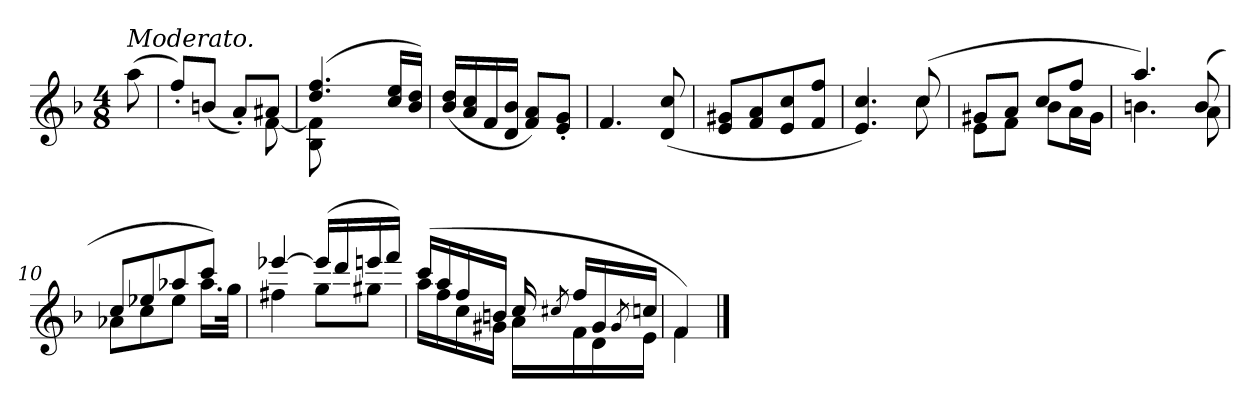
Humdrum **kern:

**kern
*part1
*staff1
*clefG2
*k[b-]
*F:
*M4/8
=1
!LO:TX:a:i:t=Moderato.
(>8aa\
=2
*^
8ff'>/L)	4ryy
(8bn/J	.
8a'>/L)	8ryy
8a#X/J	[<8f\
=3	=3
(4.dd/ 4.ff/	8B-\ 8f\]
.	4.ryy
16cc/ 16ee/LL	.
16b-/ 16dd/JJ)	.
*v	*v
=4
(<16b-/ 16dd/LL
16a/ 16cc/
16f/
16d/ 16b-/JJ
8f/ 8a/L)
8e/'< 8g/'<J
=5
4.f/
(8d/ 8cc/
!!LO:LB:g=z
=6
8e/ 8g#X/L
8f/ 8a/
8e/ 8cc/
8f/ 8ff/J
=7
*^
4.e/ 4.cc/)	4.ryy
(8cc/	8cc\
=8	=8
8g#X/L	8e\L
8a/J	8f\J
8cc/L	8b-\L
8ff/J	16a\L
.	16g#\JJ
=9	=9
4.aa/)	4.bn\
(8b/	8a\
=10	=10
8cc/L	8a-X\L
8ee-X/	8cc\
8aa-X/	8ee-\J
8ccc/J)	16.aa-\LL
.	32gg\JJk
!!LO:LB:g=z	!!
=11	=11
[>4eee-X/	4ff#X\
(>16eee-/LL]	8gg\L
16ddd/	.
16eeen/	8gg#X\J
16fff/JJ)	.
=12	=12
(>16ccc/LL	16aa\LL
16aa/	16ff\
16ff/	16cc\
16bn/JJ	16g#X\JJ
16cc/	16a\LL
8qcc#X/	.
16ff/LL	16f\
16g#/	16d\
8qg#/	.
16ccn/JJ	16e\JJ
=13	=13
4f/)	4f\
*v	*v
==
*-
